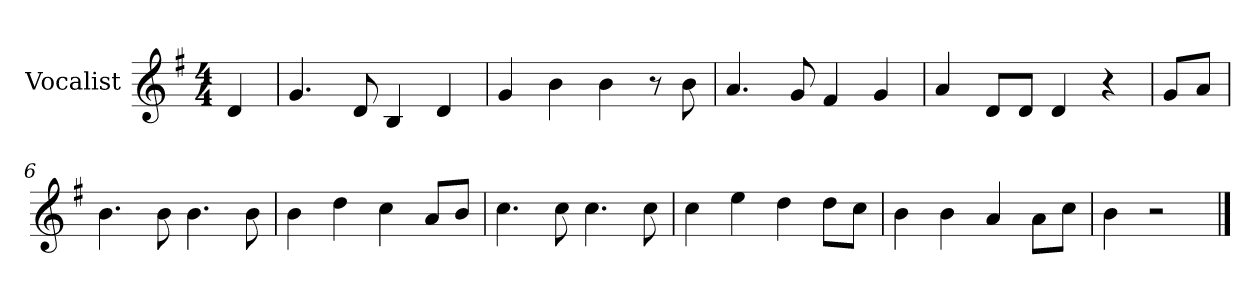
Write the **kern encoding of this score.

**kern
*part1
*staff1
*I"Vocalist
*k[f#]
*G:
*M4/4
=
4d
=1
4.g
8d
4B
4d
=2
4g
4b
4b
8r
8b
=3
4.a
8g
4f#
4g
=4
4a
8dL
8dJ
4d
4r
=5
8gL
8aJ
=6
4.b
8b
4.b
8b
=7
4b
4dd
4cc
8aL
8bJ
=8
4.cc
8cc
4.cc
8cc
=9
4cc
4ee
4dd
8ddL
8ccJ
=10
4b
4b
4a
8aL
8ccJ
=11
4b
2r
==
*-
